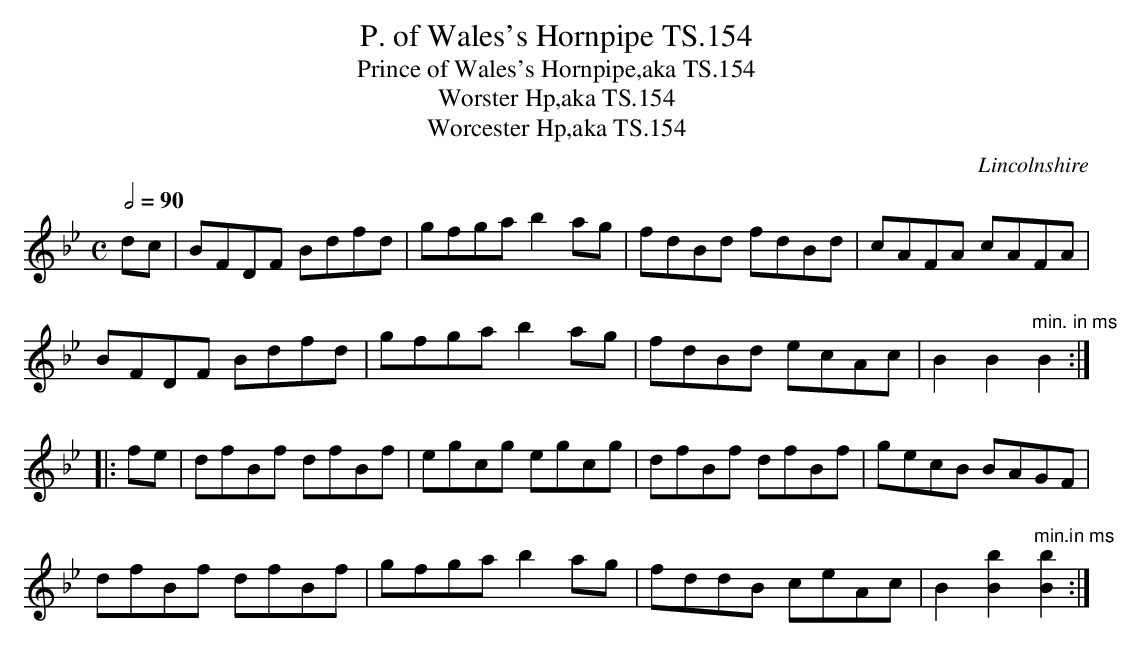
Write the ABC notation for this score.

X:1
T:P. of Wales's Hornpipe TS.154
T:Prince of Wales's Hornpipe,aka TS.154
T:Worster Hp,aka TS.154
T:Worcester Hp,aka TS.154
L:1/8
M:C
O:Lincolnshire
Q:1/2=90
K:Bb
dc|BFDF Bdfd|gfga b2ag|fdBd fdBd|cAFA cAFA|!
BFDF Bdfd|gfgab2ag|fdBd ecAc|B2B2"min. in ms"B2:|!
|:fe|dfBf dfBf|egcg egcg|dfBf dfBf|gecB BAGF|!
dfBf dfBf|gfgab2ag|fddB ceAc|B2[b2B2]"min.in ms"[b2B2]:|]
